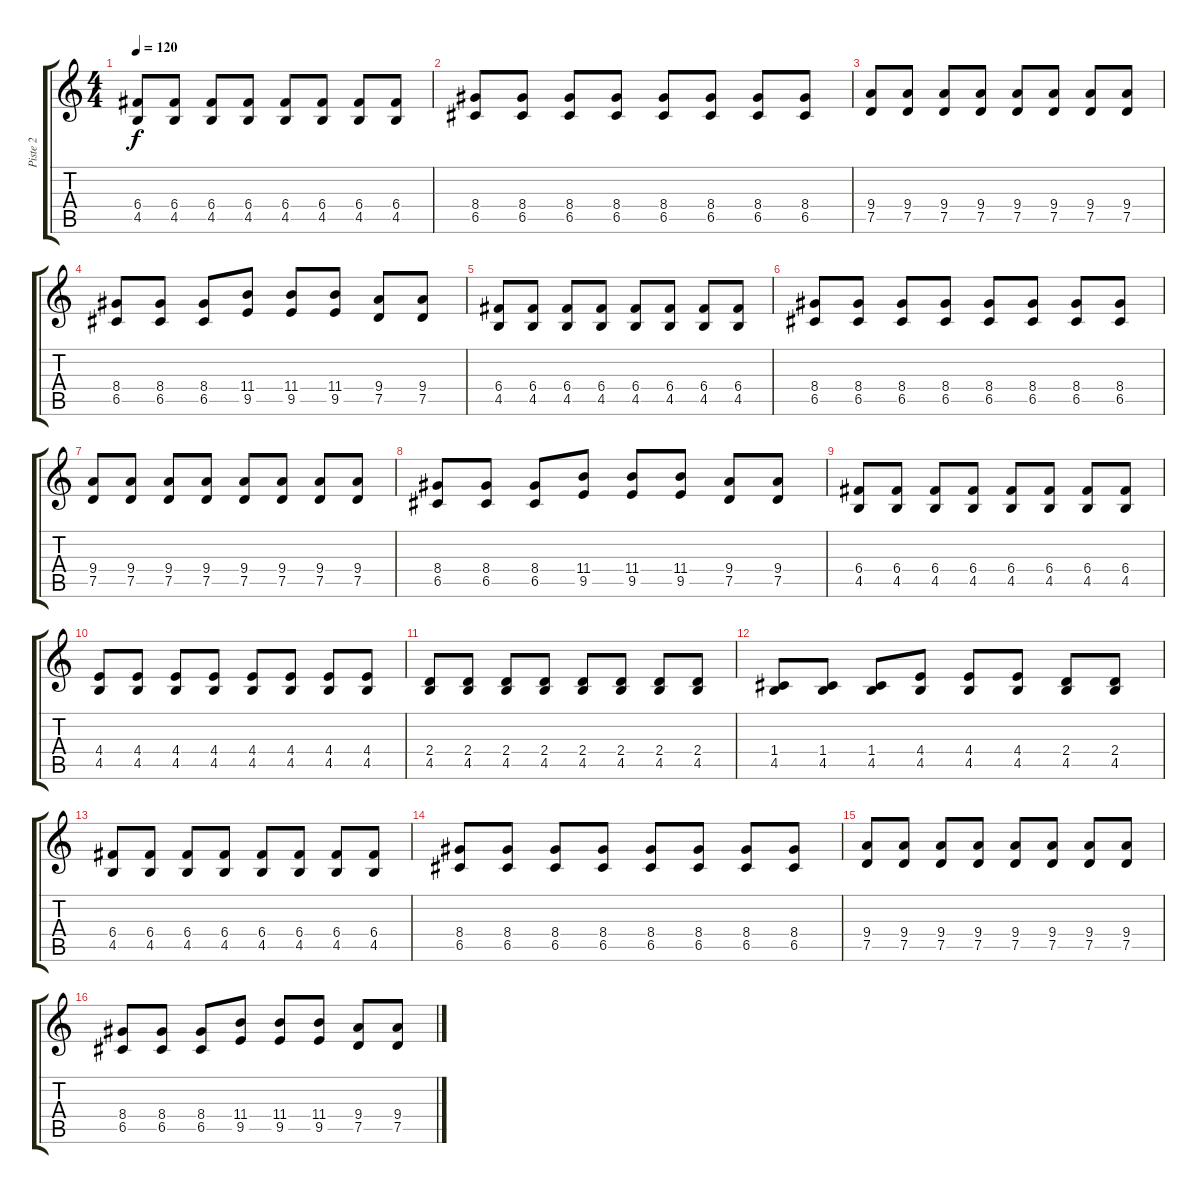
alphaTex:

\track ("Piste 2" "Piste 2") {instrument distortionguitar}
\staff {score tabs}
\tuning (D4 A3 F3 C3 G2 D2) {hide}
\ts (4 4)
\tempo 120
\clef g2
\ks c
(6.4 4.5).8{dy f} (6.4 4.5).8 (6.4 4.5).8 (6.4 4.5).8 (6.4 4.5).8 (6.4 4.5).8 (6.4 4.5).8 (6.4 4.5).8 |
(8.4 6.5).8 (8.4 6.5).8 (8.4 6.5).8 (8.4 6.5).8 (8.4 6.5).8 (8.4 6.5).8 (8.4 6.5).8 (8.4 6.5).8 |
(9.4 7.5).8 (9.4 7.5).8 (9.4 7.5).8 (9.4 7.5).8 (9.4 7.5).8 (9.4 7.5).8 (9.4 7.5).8 (9.4 7.5).8 |
(8.4 6.5).8 (8.4 6.5).8 (8.4 6.5).8 (11.4 9.5).8 (11.4 9.5).8 (11.4 9.5).8 (9.4 7.5).8 (9.4 7.5).8 |
(6.4 4.5).8 (6.4 4.5).8 (6.4 4.5).8 (6.4 4.5).8 (6.4 4.5).8 (6.4 4.5).8 (6.4 4.5).8 (6.4 4.5).8 |
(8.4 6.5).8 (8.4 6.5).8 (8.4 6.5).8 (8.4 6.5).8 (8.4 6.5).8 (8.4 6.5).8 (8.4 6.5).8 (8.4 6.5).8 |
(9.4 7.5).8 (9.4 7.5).8 (9.4 7.5).8 (9.4 7.5).8 (9.4 7.5).8 (9.4 7.5).8 (9.4 7.5).8 (9.4 7.5).8 |
(8.4 6.5).8 (8.4 6.5).8 (8.4 6.5).8 (11.4 9.5).8 (11.4 9.5).8 (11.4 9.5).8 (9.4 7.5).8 (9.4 7.5).8 |
(6.4 4.5).8 (6.4 4.5).8 (6.4 4.5).8 (6.4 4.5).8 (6.4 4.5).8 (6.4 4.5).8 (6.4 4.5).8 (6.4 4.5).8 |
(4.4 4.5).8 (4.4 4.5).8 (4.4 4.5).8 (4.4 4.5).8 (4.4 4.5).8 (4.4 4.5).8 (4.4 4.5).8 (4.4 4.5).8 |
(2.4 4.5).8 (2.4 4.5).8 (2.4 4.5).8 (2.4 4.5).8 (2.4 4.5).8 (2.4 4.5).8 (2.4 4.5).8 (2.4 4.5).8 |
(1.4 4.5).8 (1.4 4.5).8 (1.4 4.5).8 (4.4 4.5).8 (4.4 4.5).8 (4.4 4.5).8 (2.4 4.5).8 (2.4 4.5).8 |
(6.4 4.5).8 (6.4 4.5).8 (6.4 4.5).8 (6.4 4.5).8 (6.4 4.5).8 (6.4 4.5).8 (6.4 4.5).8 (6.4 4.5).8 |
(8.4 6.5).8 (8.4 6.5).8 (8.4 6.5).8 (8.4 6.5).8 (8.4 6.5).8 (8.4 6.5).8 (8.4 6.5).8 (8.4 6.5).8 |
(9.4 7.5).8 (9.4 7.5).8 (9.4 7.5).8 (9.4 7.5).8 (9.4 7.5).8 (9.4 7.5).8 (9.4 7.5).8 (9.4 7.5).8 |
(8.4 6.5).8 (8.4 6.5).8 (8.4 6.5).8 (11.4 9.5).8 (11.4 9.5).8 (11.4 9.5).8 (9.4 7.5).8 (9.4 7.5).8
